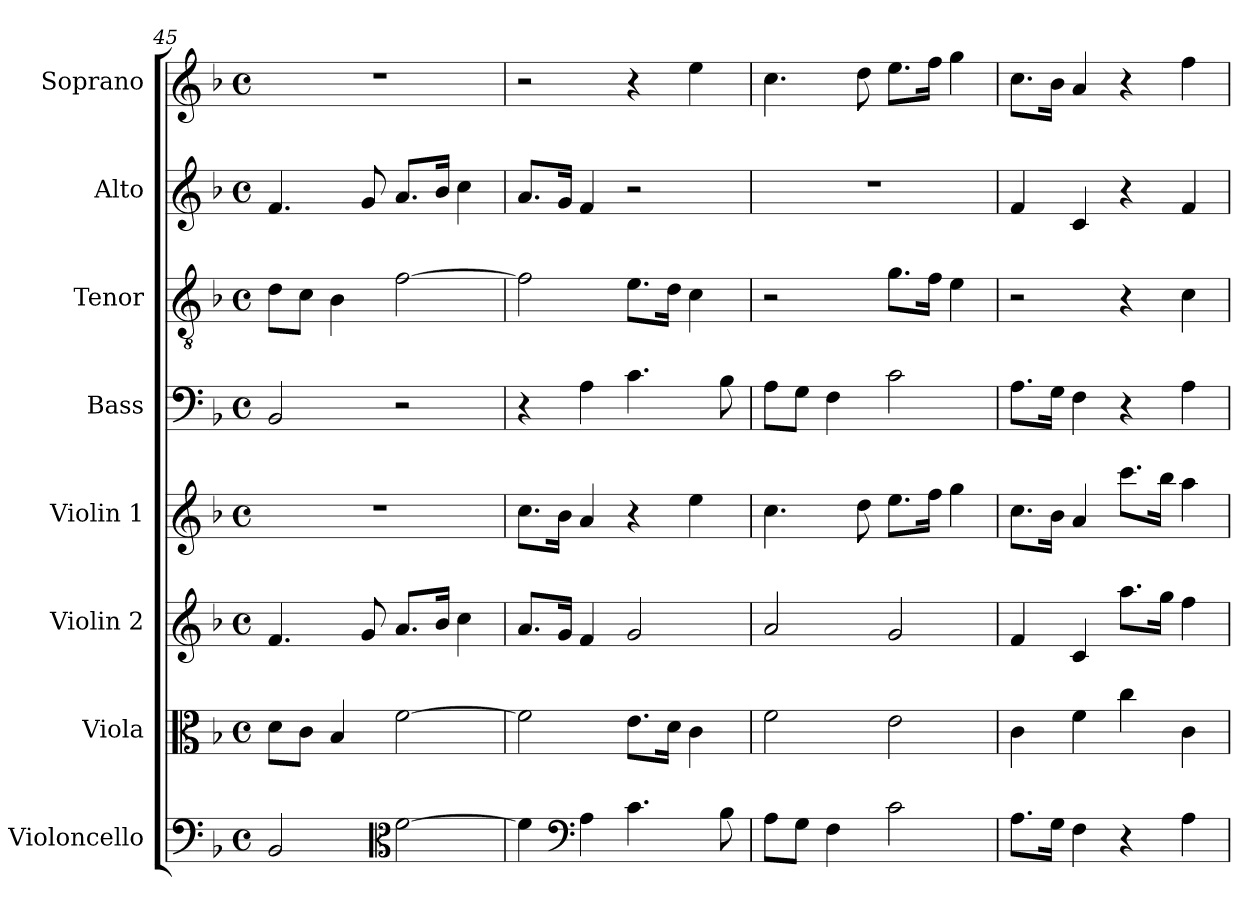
**kern	**kern	**kern	**kern	**kern	**kern	**kern	**kern
*part8	*part7	*part6	*part5	*part4	*part3	*part2	*part1
*staff8	*staff7	*staff6	*staff5	*staff4	*staff3	*staff2	*staff1
*I"Violoncello	*I"Viola	*I"Violin 2	*I"Violin 1	*I"Bass	*I"Tenor	*I"Alto	*I"Soprano
*I'Vc.	*I'Vla.	*I'Vln. 2	*I'Vln. 1	*I'B.	*I'T.	*I'A.	*I'S.
*clefF4	*clefC3	*clefG2	*clefG2	*clefF4	*clefGv2	*clefG2	*clefG2
*	*	*	*	*	*ITrd7c12	*	*
*k[b-]	*k[b-]	*k[b-]	*k[b-]	*k[b-]	*k[b-]	*k[b-]	*k[b-]
*F:	*F:	*F:	*F:	*F:	*F:	*F:	*F:
*M4/4	*M4/4	*M4/4	*M4/4	*M4/4	*M4/4	*M4/4	*M4/4
*met(c)	*met(c)	*met(c)	*met(c)	*met(c)	*met(c)	*met(c)	*met(c)
=45	=45	=45	=45	=45	=45	=45	=45
2BB-i/	8di\L	4.fi/	1r	2BB-i/	8Di\L	4.fi/	1r
.	8ci\J	.	.	.	8Ci\J	.	.
.	4B-i/	.	.	.	4BB-i\	.	.
.	.	8gi/	.	.	.	8gi/	.
*clefC3	*	*	*	*	*	*	*
[>2fi\	[>2fi\	8.ai/L	.	2r	[>2Fi\	8.ai/L	.
.	.	16b-i/Jk	.	.	.	16b-i/Jk	.
.	.	4cci\	.	.	.	4cci\	.
=46	=46	=46	=46	=46	=46	=46	=46
4fi\]	2fi\]	8.ai/L	8.cci\L	4r	2Fi\]	8.ai/L	2r
.	.	16gi/Jk	16b-i\Jk	.	.	16gi/Jk	.
*clefF4	*	*	*	*	*	*	*
4Ai\	.	4fi/	4ai/	4Ai\	.	4fi/	.
4.ci\	8.ei\L	2gi/	4r	4.ci\	8.Ei\L	2r	4r
.	16di\Jk	.	.	.	16Di\Jk	.	.
.	4ci\	.	4eei\	.	4Ci\	.	4eei\
8B-i\	.	.	.	8B-i\	.	.	.
=47	=47	=47	=47	=47	=47	=47	=47
8Ai\L	2fi\	2ai/	4.cci\	8Ai\L	2r	1r	4.cci\
8Gi\J	.	.	.	8Gi\J	.	.	.
4Fi\	.	.	.	4Fi\	.	.	.
.	.	.	8ddi\	.	.	.	8ddi\
2ci\	2ei\	2gi/	8.eei\L	2ci\	8.Gi\L	.	8.eei\L
.	.	.	16ffi\Jk	.	16Fi\Jk	.	16ffi\Jk
.	.	.	4ggi\	.	4Ei\	.	4ggi\
!!LO:PB:g=z
=48	=48	=48	=48	=48	=48	=48	=48
8.Ai\L	4ci\	4fi/	8.cci\L	8.Ai\L	2r	4fi/	8.cci\L
16Gi\Jk	.	.	16b-i\Jk	16Gi\Jk	.	.	16b-i\Jk
4Fi\	4fi\	4ci/	4ai/	4Fi\	.	4ci/	4ai/
4r	4cci\	8.aai\L	8.ccci\L	4r	4r	4r	4r
.	.	16ggi\Jk	16bb-i\Jk	.	.	.	.
4Ai\	4ci\	4ffi\	4aai\	4Ai\	4Ci\	4fi/	4ffi\
=	=	=	=	=	=	=	=
*-	*-	*-	*-	*-	*-	*-	*-
